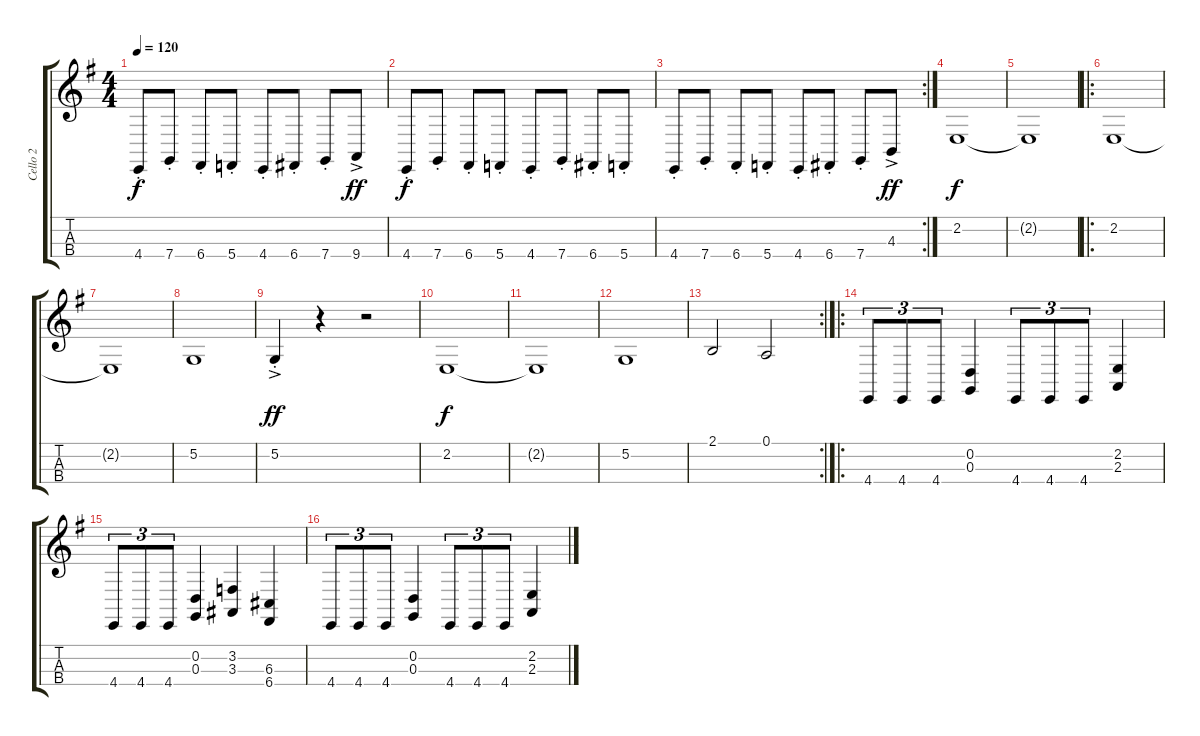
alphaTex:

\track ("Cello 2" "Cello 2") {instrument cello}
\staff {score tabs}
\tuning (A3 D3 G2 C2) {hide}
\ts (4 4)
\tempo 120
\clef g2
\ks g
4.4{st}.8{dy f} 7.4{st}.8 6.4{st}.8 5.4{st}.8 4.4{st}.8 6.4{st}.8 7.4{st}.8 9.4{ac}.8{dy ff} |
4.4{st}.8{dy f} 7.4{st}.8 6.4{st}.8 5.4{st}.8 4.4{st}.8 7.4{st}.8 6.4{st}.8 5.4{st}.8 |
\rc 2
4.4{st}.8 7.4{st}.8 6.4{st}.8 5.4{st}.8 4.4{st}.8 6.4{st}.8 7.4{st}.8 4.3{ac}.8{dy ff} |
2.2.1{dy f} |
2.2{t}.1 |
\ro
2.2.1 |
2.2{t}.1 |
5.2.1 |
5.2{ac st}.4{dy ff} r.4 r.2 |
2.2.1{dy f} |
2.2{t}.1 |
5.2.1 |
\rc 2
2.1.2 0.1.2 |
\ro
4.4.8{tu (3 2)} 4.4.8{tu (3 2)} 4.4.8{tu (3 2)} (0.2 0.3).4 4.4.8{tu (3 2)} 4.4.8{tu (3 2)} 4.4.8{tu (3 2)} (2.2 2.3).4 |
4.4.8{tu (3 2)} 4.4.8{tu (3 2)} 4.4.8{tu (3 2)} (0.2 0.3).4 (3.2 3.3).4 (6.3 6.4).4 |
4.4.8{tu (3 2)} 4.4.8{tu (3 2)} 4.4.8{tu (3 2)} (0.2 0.3).4 4.4.8{tu (3 2)} 4.4.8{tu (3 2)} 4.4.8{tu (3 2)} (2.2 2.3).4
